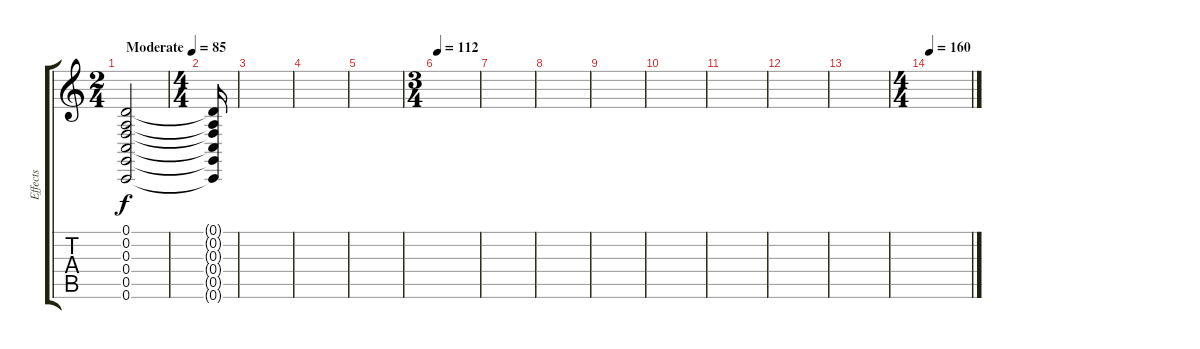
\track ("Effects" "Effects") {instrument reversecymbal}
\staff {score tabs}
\tuning (D4 A3 F3 C3 G2 C2) {hide}
\ts (2 4)
\tempo (85 "Moderate")
\clef g2
\ks c
(0.1 0.2 0.3 0.4 0.5 0.6).2{dy f volume 16 instrument reversecymbal} |
\ts (4 4)
(0.1{t} 0.2{t} 0.3{t} 0.4{t} 0.5{t} 0.6{t}).16 |
|
|
|
\ts (3 4)
\tempo 112
|
|
|
|
|
|
|
|
\ts (4 4)
\tempo 160
